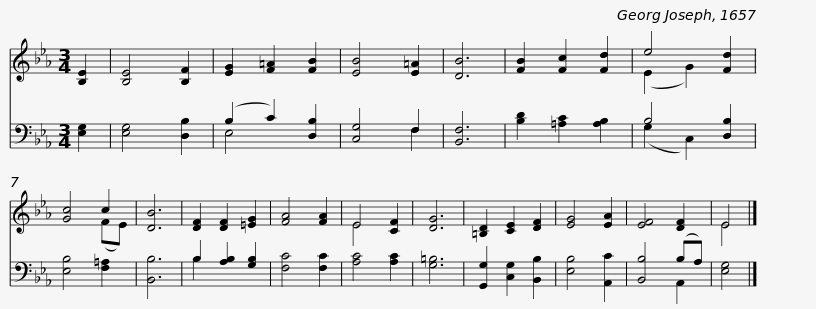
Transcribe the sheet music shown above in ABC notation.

X:1
%%score ( 1 2 ) ( 3 4 )
L:1/8
M:3/4
I:linebreak $
K:Eb
V:1 treble
V:2 treble
V:3 bass
V:4 bass
V:1
 [B,E]2 | [B,E]4 [B,F]2 | [EG]2 [F=A]2 [FB]2 | [EB]4 [E=A]2 | [DB]6 | %5
 [FB]2 [Fc]2 [Fd]2 | e4 [Fd]2 | [Gc]4 c2 | [DB]6 | [DF]2 [DF]2 [=EG]2 | %10
 [FA]4 [FA]2 | E4 [CF]2 | [DG]6 |$ [=B,D]2 [CE]2 [DF]2 | [EG]4 [EA]2 | %15
 [EF]4 [DF]2 | E4 |] %17
V:2
 x2 | x6 | x6 | x6 | x6 | %5
 x6 | (E2 G2) x2 | x4 (FE) | x6 | x6 | %10
 x6 | E4 x2 | x6 |$ x6 | x6 | %15
 x6 | E4 |] %17
V:3
 [E,G,]2 | [E,G,]4 [D,B,]2 | (B,2 C2) [D,B,]2 | [C,G,]4 F,2 | [B,,F,]6 | %5
 [B,D]2 [=A,C]2 [A,B,]2 | B,4 [D,B,]2 | [E,B,]4 [F,=A,]2 | [B,,B,]6 | B,2 [A,B,]2 [G,B,]2 | %10
 [F,C]4 [F,C]2 | [A,C]4 [A,C]2 | [G,=B,]6 |$ [G,,G,]2 [C,G,]2 [B,,B,]2 | [E,B,]4 [A,,C]2 | %15
 [B,,B,]4 (B,A,) | [E,G,]4 |] %17
V:4
 x2 | x6 | E,4 x2 | x4 F,2 | x6 | %5
 x6 | (G,2 C,2) x2 | x6 | x6 | B,2 x4 | %10
 x6 | x6 | x6 |$ x6 | x6 | %15
 x4 A,,2 | x4 |] %17
